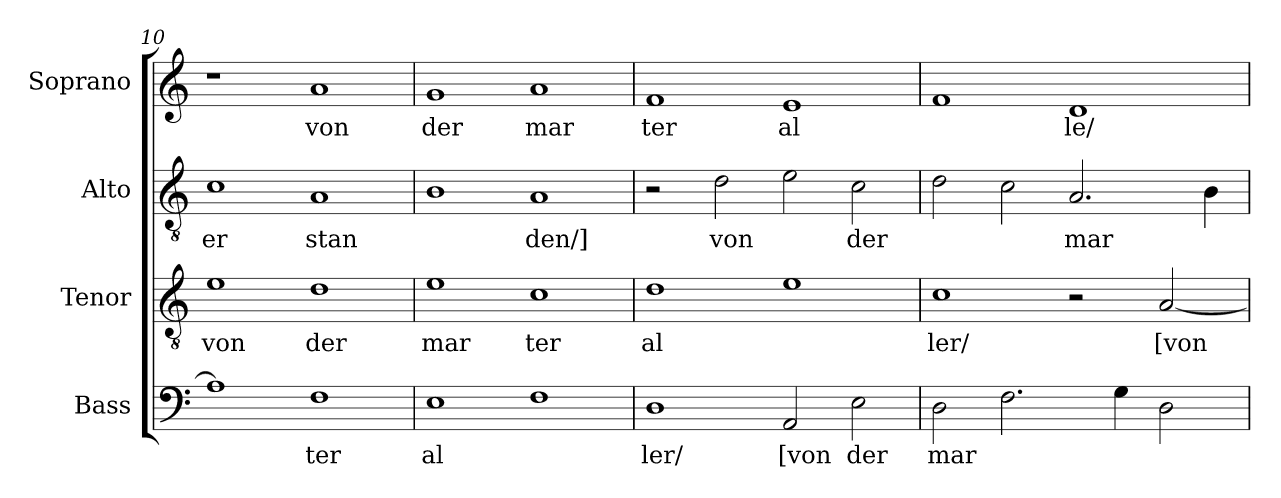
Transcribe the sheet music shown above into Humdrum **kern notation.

**kern	**text	**kern	**text	**kern	**text	**kern	**text
*part4	*part4	*part3	*part3	*part2	*part2	*part1	*part1
*staff4	*staff4	*staff3	*staff3	*staff2	*staff2	*staff1	*staff1
*I"Bass	*	*I"Tenor	*	*I"Alto	*	*I"Soprano	*
*clefF4	*	*clefGv2	*	*clefGv2	*	*clefG2	*
=10	=10	=10	=10	=10	=10	=10	=10
!	!	!	!LO:LY:b:cj	!	!LO:LY:b:cj	!	!
1A]	.	1e	von	1c	er	1r	.
!	!LO:LY:b:cj	!	!LO:LY:b:cj	!	!LO:LY:b	!	!LO:LY:b:cj
1F	ter	1d	der	1A	stan	1a	von
=11	=11	=11	=11	=11	=11	=11	=11
!	!LO:LY:b:cj	!	!LO:LY:b:cj	!	!	!	!LO:LY:b:cj
1E	al	1e	mar	1B	.	1g	der
!	!	!	!LO:LY:b:cj	!	!LO:LY:b:cj	!	!LO:LY:b:cj
1F	.	1c	ter	1A	den/]	1a	mar
=12	=12	=12	=12	=12	=12	=12	=12
!	!LO:LY:b:cj	!	!LO:LY:b:cj	!	!	!	!LO:LY:b:cj
1D	ler/	1d	al	2r	.	1f	ter
!	!	!	!	!	!LO:LY:b	!	!
.	.	.	.	2d\	von	.	.
!	!LO:LY:b:cj	!	!	!	!	!	!LO:LY:b:cj
2AA/	[von	1e	.	2e\	.	1e	al
!	!LO:LY:b:cj	!	!	!	!LO:LY:b	!	!
2E\	der	.	.	2c\	der	.	.
=13	=13	=13	=13	=13	=13	=13	=13
!	!LO:LY:b	!	!LO:LY:b:cj	!	!	!	!
2D\	mar	1c	ler/	2d\	.	1f	.
2.F\	.	.	.	2c\	.	.	.
!	!	!	!	!	!LO:LY:b	!	!LO:LY:b:cj
.	.	2r	.	2.A/	mar	1d	le/
4G\	.	.	.	.	.	.	.
!	!	!	!LO:LY:b	!	!	!	!
2D\	.	[>2A/	[von	.	.	.	.
.	.	.	.	4B\	.	.	.
=	=	=	=	=	=	=	=
*-	*-	*-	*-	*-	*-	*-	*-
